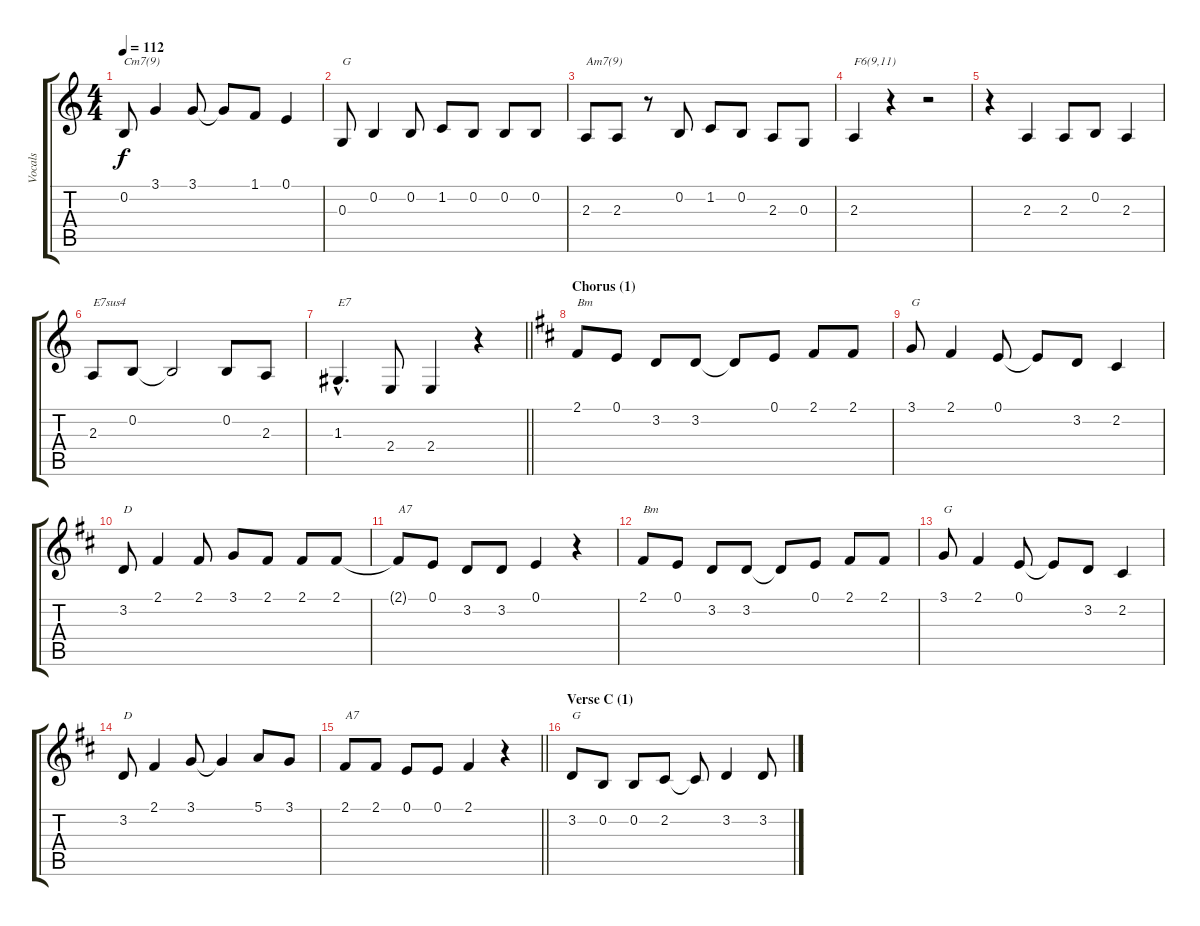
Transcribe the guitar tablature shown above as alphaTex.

\track ("Vocals" "Vocals") {instrument sopranosax}
\staff {score tabs}
\tuning (E4 B3 G3 D3 A2 E2) {hide}
\ts (4 4)
\tempo 112
\clef g2
\ks aminor
0.2{t}.8{txt "Cm7(9)" dy f} 3.1.4 3.1.8 3.1{t}.8 1.1.8 0.1.4 |
0.3.8{txt "G"} 0.2.4 0.2.8 1.2.8 0.2.8 0.2.8 0.2.8 |
2.3.8{txt "Am7(9)"} 2.3.8 r.8 0.2.8 1.2.8 0.2.8 2.3.8 0.3.8 |
2.3.4{txt "F6(9,11)"} r.4 r.2 |
r.4 2.3.4 2.3.8 0.2.8 2.3.4 |
2.3.8{txt "E7sus4"} 0.2.8 0.2{t}.2 0.2.8 2.3.8 |
\barLineRight lightlight
1.3{hac}.4{d txt "E7"} 2.4.8 2.4.4 r.4 |
\section ("" "Chorus (1)")
\ks bminor
2.1.8{txt "Bm"} 0.1.8 3.2.8 3.2.8 3.2{t}.8 0.1.8 2.1.8 2.1.8 |
3.1.8{txt "G"} 2.1.4 0.1.8 0.1{t}.8 3.2.8 2.2.4 |
3.2.8{txt "D"} 2.1.4 2.1.8 3.1.8 2.1.8 2.1.8 2.1.8 |
2.1{t}.8{txt "A7"} 0.1.8 3.2.8 3.2.8 0.1.4 r.4 |
2.1.8{txt "Bm"} 0.1.8 3.2.8 3.2.8 3.2{t}.8 0.1.8 2.1.8 2.1.8 |
3.1.8{txt "G"} 2.1.4 0.1.8 0.1{t}.8 3.2.8 2.2.4 |
3.2.8{txt "D"} 2.1.4 3.1.8 3.1{t}.4 5.1.8 3.1.8 |
\barLineRight lightlight
2.1.8{txt "A7"} 2.1.8 0.1.8 0.1.8 2.1.4 r.4 |
\section ("" "Verse C (1)")
3.2.8{txt "G"} 0.2.8 0.2.8 2.2.8 2.2{t}.8 3.2.4 3.2.8
